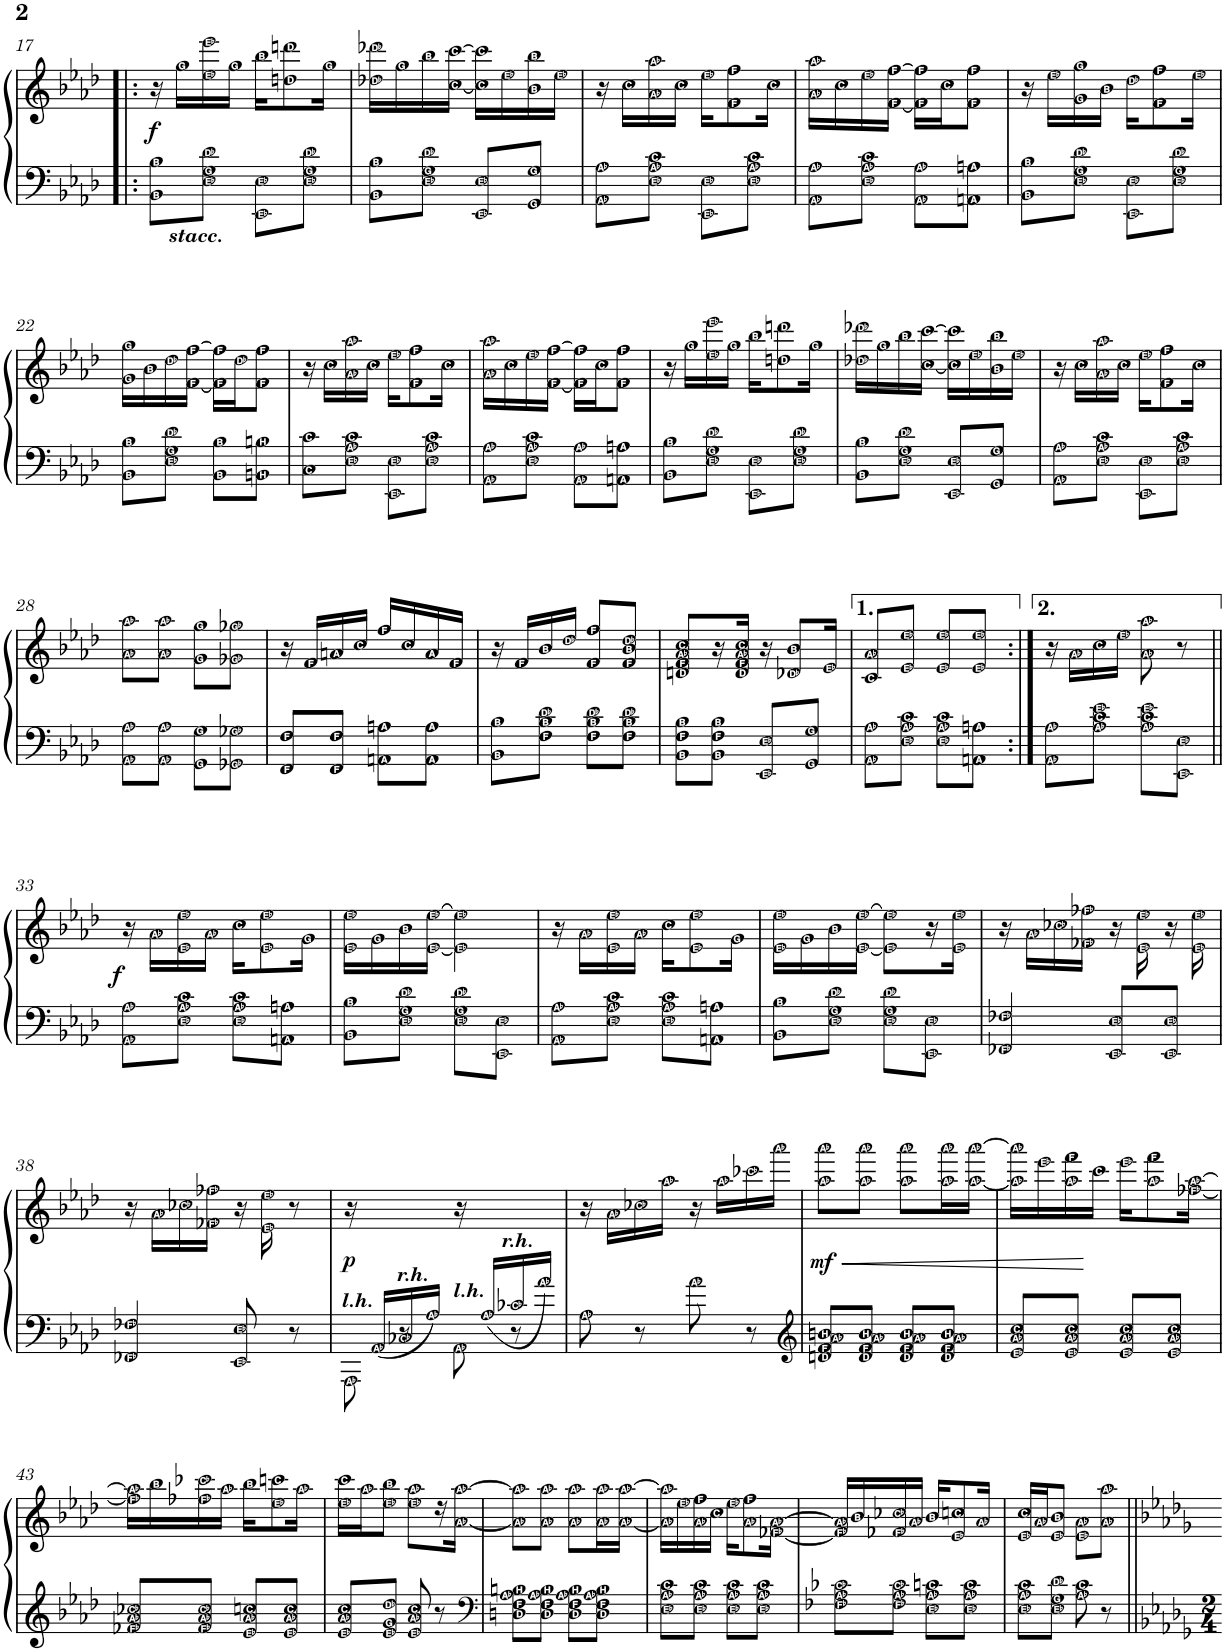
**kern	**kern	**dynam
*part1	*part1	*part1
*staff2	*staff1	*staff1/2
*I"Piano	*	*
*I'Pno	*	*
!!LO:PB:g=z
*clefF4	*clefG2	*
*k[b-e-a-d-]	*k[b-e-a-d-]	*
*M2/4	*M2/4	*
=17!|:	=17!|:	=17!|:
!LO:TX:b:Bi:t=stacc.	!	!
!	!	!LO:DY:b
8BB-\ 8B-\L	16r	f
.	16gg\LL	.
8E-\ 8G\ 8d-\J	16ee-\ 16eee-\	.
.	16gg\JJ	.
8EE-\ 8E-\L	16bb-\KL	.
.	8ddn\ 8dddn\	.
8E-\ 8G\ 8d-\J	.	.
.	16gg\Jk	.
=18	=18	=18
8BB-\ 8B-\L	16dd-X\ 16ddd-X\LL	.
.	16gg\	.
8E-\ 8G\ 8d-\J	16bb-\	.
.	[<16cc\ [16ccc\JJ	.
8EE-/ 8E-/L	16cc\] 16ccc\]LL	.
.	16ee-\	.
8GG/ 8G/J	16b-\ 16bb-\	.
.	16ee-\JJ	.
=19	=19	=19
8AA-\ 8A-\L	16r	.
.	16cc\LL	.
8E-\ 8A-\ 8c\J	16a-\ 16aa-\	.
.	16cc\JJ	.
8EE-\ 8E-\L	16ee-\KL	.
.	8f\ 8ff\	.
8E-\ 8A-\ 8c\J	.	.
.	16cc\Jk	.
=20	=20	=20
8AA-\ 8A-\L	16a-\ 16aa-\LL	.
.	16cc\	.
8E-\ 8A-\ 8c\J	16ee-\	.
.	[<16f\ [16ff\JJ	.
8AA-\ 8A-\L	16f\] 16ff\]LL	.
.	16cc\J	.
8AAn\ 8An\J	8f\ 8ff\J	.
=21	=21	=21
8BB-\ 8B-\L	16r	.
.	16ee-\LL	.
8E-\ 8G\ 8d-\J	16g\ 16gg\	.
.	16b-\JJ	.
8EE-\ 8E-\L	16dd-\KL	.
.	8f\ 8ff\	.
8E-\ 8G\ 8d-\J	.	.
.	16ee-\Jk	.
!!LO:LB:g=z
=22	=22	=22
8BB-\ 8B-\L	16g\ 16gg\LL	.
.	16b-\	.
8E-\ 8G\ 8d-\J	16dd-\	.
.	[<16f\ [16ff\JJ	.
8BB-\ 8B-\L	16f\] 16ff\]LL	.
.	16dd-\J	.
8BBn\ 8Bn\J	8f\ 8ff\J	.
=23	=23	=23
8C\ 8c\L	16r	.
.	16cc\LL	.
8E-\ 8A-\ 8c\J	16a-\ 16aa-\	.
.	16cc\JJ	.
8EE-\ 8E-\L	16ee-\KL	.
.	8f\ 8ff\	.
8E-\ 8A-\ 8c\J	.	.
.	16cc\Jk	.
=24	=24	=24
8AA-\ 8A-\L	16a-\ 16aa-\LL	.
.	16cc\	.
8E-\ 8A-\ 8c\J	16ee-\	.
.	[16f\ [16ff\JJ	.
8AA-\ 8A-\L	16f\] 16ff\]LL	.
.	16cc\J	.
8AAn\ 8An\J	8f\ 8ff\J	.
=25	=25	=25
8BB-\ 8B-\L	16r	.
.	16gg\LL	.
8E-\ 8G\ 8d-\J	16ee-\ 16eee-\	.
.	16gg\JJ	.
8EE-\ 8E-\L	16bb-\KL	.
.	8ddn\ 8dddn\	.
8E-\ 8G\ 8d-\J	.	.
.	16gg\Jk	.
=26	=26	=26
8BB-\ 8B-\L	16dd-X\ 16ddd-X\LL	.
.	16gg\	.
8E-\ 8G\ 8d-\J	16bb-\	.
.	[<16cc\ [16ccc\JJ	.
8EE-/ 8E-/L	16cc\] 16ccc\]LL	.
.	16ee-\	.
8GG/ 8G/J	16b-\ 16bb-\	.
.	16ee-\JJ	.
=27	=27	=27
8AA-\ 8A-\L	16r	.
.	16cc\LL	.
8E-\ 8A-\ 8c\J	16a-\ 16aa-\	.
.	16cc\JJ	.
8EE-\ 8E-\L	16ee-\KL	.
.	8f\ 8ff\	.
8E-\ 8A-\ 8c\J	.	.
.	16cc\Jk	.
!!LO:LB:g=z
=28	=28	=28
8AA-\ 8A-\L	8a-\ 8aa-\L	.
8AA-\ 8A-\J	8a-\ 8aa-\J	.
8GG\ 8G\L	8g\ 8gg\L	.
8GG-X\ 8G-X\J	8g-X\ 8gg-X\J	.
=29	=29	=29
8FF/ 8F/L	16r	.
.	16f/LL	.
8FF/ 8F/J	16an/	.
.	16cc/JJ	.
8AAn\ 8An\L	16ff/LL	.
.	16cc/	.
8AA\ 8A\J	16a/	.
.	16f/JJ	.
=30	=30	=30
8BB-\ 8B-\L	16r	.
.	16f/LL	.
8F\ 8B-\ 8d-\J	16b-/	.
.	16dd-/JJ	.
8F\ 8B-\ 8d-\L	8f/ 8ff/L	.
8F\ 8B-\ 8d-\J	8f/ 8b-/ 8dd-/J	.
=31	=31	=31
8BB-\ 8F\ 8B-\L	8dn/ 8f/ 8a-/ 8cc/L	.
8BB-\ 8F\ 8B-\J	16r	.
.	16d/ 16f/ 16a-/ 16cc/JJ	.
8EE-/ 8E-/L	16r	.
.	8d-X/ 8b-/L	.
8GG/ 8G/J	.	.
.	16e-/Jk	.
=32	=32	=32
8AA-\ 8A-\L	8c/ 8a-/L	.
8E-\ 8A-\ 8c\J	8e-/ 8ee-/J	.
8E-\ 8A-\ 8c\L	8e-/ 8ee-/L	.
8AAn\ 8An\J	8e-/ 8ee-/J	.
=32X2:|!	=32X2:|!	=32X2:|!
8AA-\ 8A-\L	16r	.
.	16a-\LL	.
8A-\ 8c\ 8e-\J	16cc\	.
.	16ee-\JJ	.
8A-\ 8c\ 8e-\L	8a-\ 8aa-\	.
8EE-\ 8E-\J	8r	.
!!LO:LB:g=z
=33||	=33||	=33||
!	!	!LO:DY:b
8AA-\ 8A-\L	16r	f
.	16a-\LL	.
8E-\ 8A-\ 8c\J	16e-\ 16ee-\	.
.	16a-\JJ	.
8E-\ 8A-\ 8c\L	16cc\KL	.
.	8e-\ 8ee-\	.
8AAn\ 8An\J	.	.
.	16g\Jk	.
=34	=34	=34
8BB-\ 8B-\L	16e-\ 16ee-\LL	.
.	16g\	.
8E-\ 8G\ 8d-\J	16b-\	.
.	[16e-\ [>16ee-\JJ	.
8E-\ 8G\ 8d-\L	4e-\] 4ee-\]	.
8EE-\ 8E-\J	.	.
=35	=35	=35
8AA-\ 8A-\L	16r	.
.	16a-\LL	.
8E-\ 8A-\ 8c\J	16e-\ 16ee-\	.
.	16a-\JJ	.
8E-\ 8A-\ 8c\L	16cc\KL	.
.	8e-\ 8ee-\	.
8AAn\ 8An\J	.	.
.	16g\Jk	.
=36	=36	=36
8BB-\ 8B-\L	16e-\ 16ee-\LL	.
.	16g\	.
8E-\ 8G\ 8d-\J	16b-\	.
.	[<16e-\ [>16ee-\JJ	.
8E-\ 8G\ 8d-\L	8e-\] 8ee-\]L	.
8EE-\ 8E-\J	16r	.
.	16e-\ 16ee-\JJ	.
=37	=37	=37
4FF-X/ 4F-X/	16r	.
.	16a-\LL	.
.	16cc-X\	.
.	16f-X\ 16ff-X\JJ	.
8EE-/ 8E-/L	16r	.
.	16e-\ 16ee-\	.
8EE-/ 8E-/J	16r	.
.	16e-\ 16ee-\	.
!!LO:LB:g=z
=38	=38	=38
4FF-X/ 4F-X/	16r	.
.	16a-\LL	.
.	16cc-X\	.
.	16f-X\ 16ff-X\JJ	.
8EE-/ 8E-/	16r	.
.	16e-\ 16ee-\	.
8r	8r	.
=39	=39	=39
*^	*	*
!LO:TX:a:Bi:t=l.h.	!	!	!
!	!	!	!LO:DY:b
16ryy	8AAA-\	16r	p
!	!	!LO:TX:a:Bi:t=r.h.	!
16AA-/LL	.	8.ryy	.
16C-X/	8r	.	.
16A-/JJ	.	.	.
!LO:TX:a:Bi:t=l.h.	!	!	!
16ryy	8AA-\	16r	.
!	!	!LO:TX:a:Bi:t=r.h.	!
16A-/LL	.	8.ryy	.
16c-X/	8r	.	.
16a-/JJ	.	.	.
*v	*v	*	*
=40	=40	=40
8A-\	16r	.
.	16a-\LL	.
8r	16cc-X\	.
.	16aa-\JJ	.
8a-\	16r	.
.	16aa-\LL	.
8r	16ccc-X\	.
.	16aaa-\JJ	.
=41	=41	=41
*clefG2	*	*
!	!	!LO:HP:b
!	!	!LO:DY:n=1:b
8dn/ 8f/ 8a-/ 8bn/L	8aa-\ 8aaa-\L	< mf
8d/ 8f/ 8a-/ 8b/J	8aa-\ 8aaa-\J	.
8d/ 8f/ 8a-/ 8b/L	8aa-\ 8aaa-\L	.
8d/ 8f/ 8a-/ 8b/J	16aa-\ 16aaa-\L	.
.	[<16aa-\ [>16aaa-\JJ	.
=42	=42	=42
8e-/ 8a-/ 8cc/L	16aa-\] 16aaa-\]LL	.
.	16eee-\	.
8e-/ 8a-/ 8cc/J	16aa-\ 16fff\	.
.	16ccc\JJ	[
8e-/ 8a-/ 8cc/L	16eee-\KL	.
.	8aa-\ 8fff\	.
8e-/ 8a-/ 8cc/J	.	.
.	[<16ff-X\ [16aa-\Jk	.
!!LO:LB:g=z
=43	=43	=43
8f-X/ 8a-/ 8cc-X/L	16ff-\] 16aa-\]LL	.
.	16bb-\	.
8f-/ 8a-/ 8cc-/J	16ff-X\ 16ccc-X\	.
.	16aa-\JJ	.
8e-/ 8a-/ 8ccn/L	16bb-\KL	.
.	8ee-\ 8cccn\	.
8e-/ 8a-/ 8cc/J	.	.
.	16aa-\Jk	.
=44	=44	=44
8e-/ 8a-/ 8cc/L	16ee-\ 16ccc\LL	.
.	16aa-\J	.
8e-/ 8g/ 8dd-/J	8ee-\ 8bb-\J	.
8e-/ 8a-/ 8cc/	8ee-\ 8aa-\L	.
8r	16r	.
.	[<16a-\ [16aa-\JJ	.
=45	=45	=45
*clefF4	*	*
8Dn\ 8F\ 8A-\ 8Bn\L	8a-\] 8aa-\]L	.
8D\ 8F\ 8A-\ 8B\J	8a-\ 8aa-\J	.
8D\ 8F\ 8A-\ 8B\L	8a-\ 8aa-\L	.
8D\ 8F\ 8A-\ 8B\J	16a-\ 16aa-\L	.
.	[<16a-\ [16aa-\JJ	.
=46	=46	=46
8E-\ 8A-\ 8c\L	16a-\] 16aa-\]LL	.
.	16ee-\	.
8E-\ 8A-\ 8c\J	16a-\ 16ff\	.
.	16cc\JJ	.
8E-\ 8A-\ 8c\L	16ee-\KL	.
.	8a-\ 8ff\	.
8E-\ 8A-\ 8c\J	.	.
.	[<16f-X\ [>16a-\Jk	.
=47	=47	=47
8F-X\ 8A-\ 8c-X\L	16f-/] 16a-/]LL	.
.	16b-/	.
8F-\ 8A-\ 8c-\J	16f-X/ 16cc-X/	.
.	16a-/JJ	.
8E-\ 8A-\ 8cn\L	16b-/KL	.
.	8e-/ 8ccn/	.
8E-\ 8A-\ 8c\J	.	.
.	16a-/Jk	.
=48	=48	=48
8E-\ 8A-\ 8c\L	16e-/ 16cc/LL	.
.	16a-/J	.
8E-\ 8G\ 8d-\J	8e-/ 8b-/J	.
8A-\ 8c\	8e-\ 8a-\L	.
8r	8a-\ 8aa-\J	.
=||	=||	=||
*-	*-	*-
